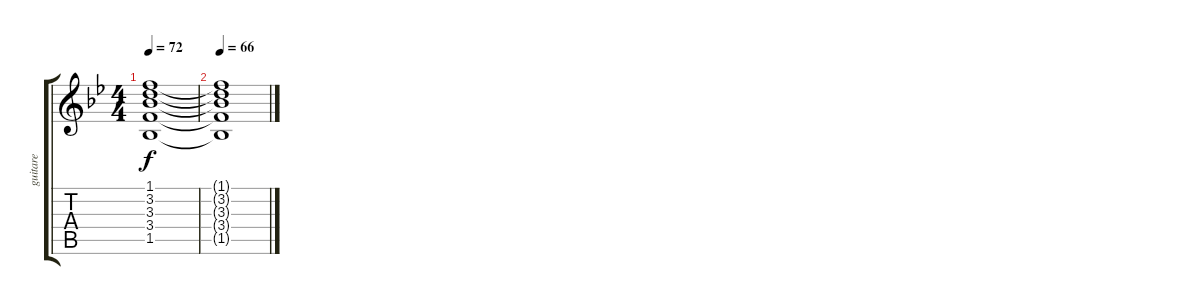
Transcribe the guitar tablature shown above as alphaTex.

\track ("guitare" "guitare") {instrument acousticguitarnylon}
\staff {score tabs}
\tuning (E4 B3 G3 D3 A2 E2) {hide}
\ts (4 4)
\tempo 72
\clef g2
\ks bb
(1.1{t} 3.2{t} 3.3{t} 3.4{t} 1.5{t}).1{dy f} |
\tempo 66
(1.1{t} 3.2{t} 3.3{t} 3.4{t} 1.5{t}).1
